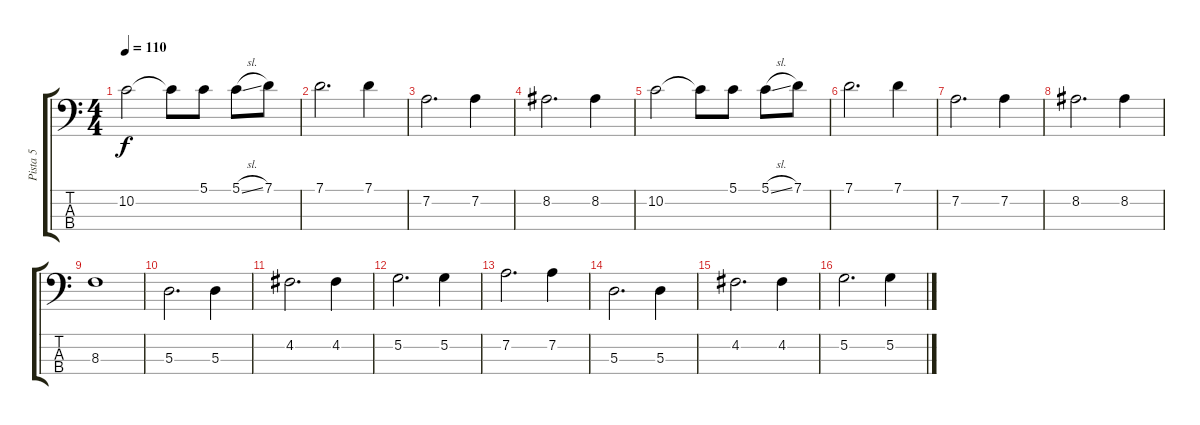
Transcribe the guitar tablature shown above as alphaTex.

\track ("Pista 5" "Pista 5") {instrument electricbassfinger}
\staff {score tabs}
\tuning (G2 D2 A1 E1) {hide}
\ts (4 4)
\tempo 110
\clef f4
\ks c
10.2.2{dy f} 10.2{t}.8 5.1.8 5.1{sl}.8 7.1.8 |
7.1.2{d} 7.1.4 |
7.2.2{d} 7.2.4 |
8.2.2{d} 8.2.4 |
10.2.2 10.2{t}.8 5.1.8 5.1{sl}.8 7.1.8 |
7.1.2{d} 7.1.4 |
7.2.2{d} 7.2.4 |
8.2.2{d} 8.2.4 |
8.3.1 |
5.3.2{d} 5.3.4 |
4.2.2{d} 4.2.4 |
5.2.2{d} 5.2.4 |
7.2.2{d} 7.2.4 |
5.3.2{d} 5.3.4 |
4.2.2{d} 4.2.4 |
5.2.2{d} 5.2.4
